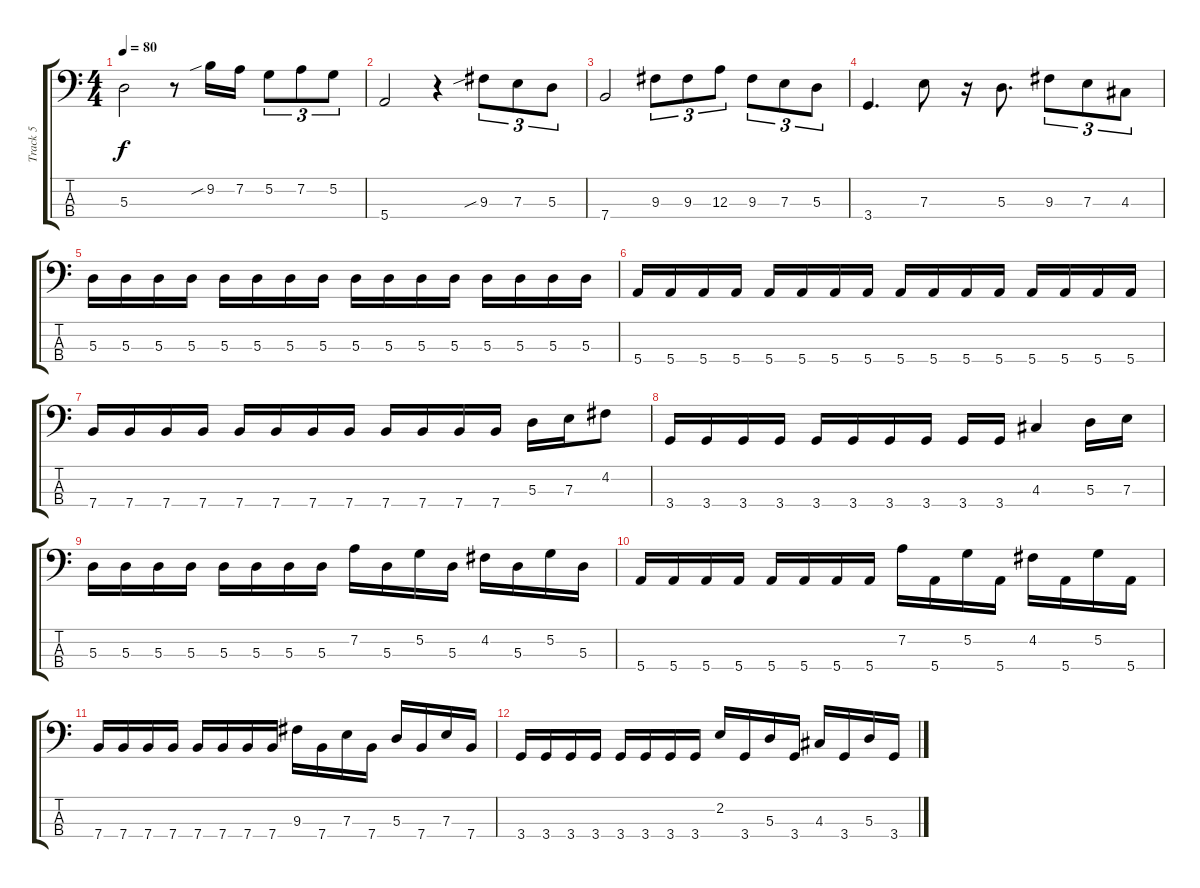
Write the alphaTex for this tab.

\track ("Track 5" "Track 5") {instrument electricbassfinger}
\staff {score tabs}
\tuning (G2 D2 A1 E1) {hide}
\ts (4 4)
\tempo 80
\clef f4
\ks c
5.3.2{dy f} r.8 9.2{sib}.16 7.2.16 5.2.8{tu (3 2)} 7.2.8{tu (3 2)} 5.2.8{tu (3 2)} |
5.4.2 r.4 9.3{sib}.8{tu (3 2)} 7.3.8{tu (3 2)} 5.3.8{tu (3 2)} |
7.4.2 9.3.8{tu (3 2)} 9.3.8{tu (3 2)} 12.3.8{tu (3 2)} 9.3.8{tu (3 2)} 7.3.8{tu (3 2)} 5.3.8{tu (3 2)} |
3.4.4{d} 7.3.8 r.16 5.3.8{d} 9.3.8{tu (3 2)} 7.3.8{tu (3 2)} 4.3.8{tu (3 2)} |
5.3.16 5.3.16 5.3.16 5.3.16 5.3.16 5.3.16 5.3.16 5.3.16 5.3.16 5.3.16 5.3.16 5.3.16 5.3.16 5.3.16 5.3.16 5.3.16 |
5.4.16 5.4.16 5.4.16 5.4.16 5.4.16 5.4.16 5.4.16 5.4.16 5.4.16 5.4.16 5.4.16 5.4.16 5.4.16 5.4.16 5.4.16 5.4.16 |
7.4.16 7.4.16 7.4.16 7.4.16 7.4.16 7.4.16 7.4.16 7.4.16 7.4.16 7.4.16 7.4.16 7.4.16 5.3.16 7.3.16 4.2.8 |
3.4.16 3.4.16 3.4.16 3.4.16 3.4.16 3.4.16 3.4.16 3.4.16 3.4.16 3.4.16 4.3.4 5.3.16 7.3.16 |
5.3.16 5.3.16 5.3.16 5.3.16 5.3.16 5.3.16 5.3.16 5.3.16 7.2.16 5.3.16 5.2.16 5.3.16 4.2.16 5.3.16 5.2.16 5.3.16 |
5.4.16 5.4.16 5.4.16 5.4.16 5.4.16 5.4.16 5.4.16 5.4.16 7.2.16 5.4.16 5.2.16 5.4.16 4.2.16 5.4.16 5.2.16 5.4.16 |
7.4.16 7.4.16 7.4.16 7.4.16 7.4.16 7.4.16 7.4.16 7.4.16 9.3.16 7.4.16 7.3.16 7.4.16 5.3.16 7.4.16 7.3.16 7.4.16 |
3.4.16 3.4.16 3.4.16 3.4.16 3.4.16 3.4.16 3.4.16 3.4.16 2.2.16 3.4.16 5.3.16 3.4.16 4.3.16 3.4.16 5.3.16 3.4.16
